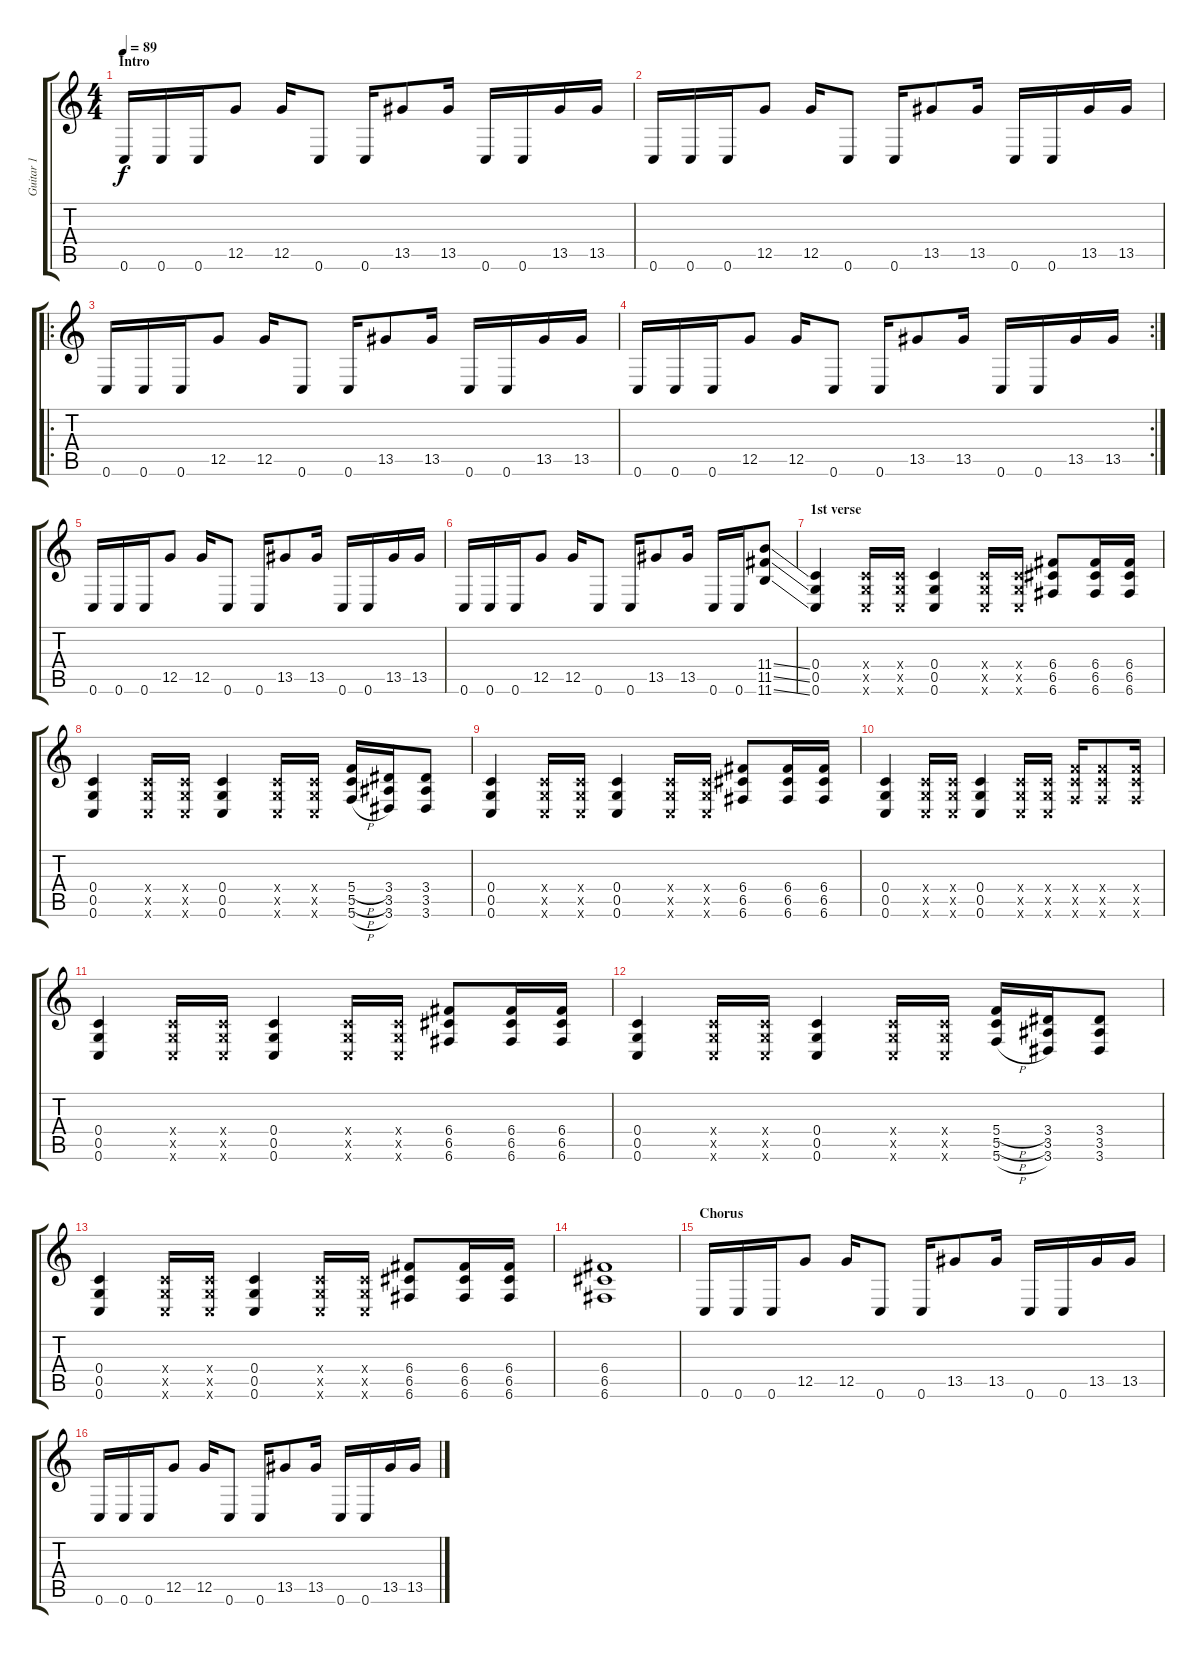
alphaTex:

\track ("Guitar 1" "Guitar 1") {instrument distortionguitar}
\staff {score tabs}
\tuning (D4 A3 F3 C3 G2 C2) {hide}
\ts (4 4)
\section ("" "Intro")
\tempo 89
\clef g2
\ks c
0.6.16{dy f instrument distortionguitar} 0.6.16 0.6.16 12.5.8 12.5.16 0.6.8 0.6.16 13.5.8 13.5.16 0.6.16 0.6.16 13.5.16 13.5.16 |
0.6.16 0.6.16 0.6.16 12.5.8 12.5.16 0.6.8 0.6.16 13.5.8 13.5.16 0.6.16 0.6.16 13.5.16 13.5.16 |
\ro
0.6.16 0.6.16 0.6.16 12.5.8 12.5.16 0.6.8 0.6.16 13.5.8 13.5.16 0.6.16 0.6.16 13.5.16 13.5.16 |
\rc 2
0.6.16 0.6.16 0.6.16 12.5.8 12.5.16 0.6.8 0.6.16 13.5.8 13.5.16 0.6.16 0.6.16 13.5.16 13.5.16 |
0.6.16 0.6.16 0.6.16 12.5.8 12.5.16 0.6.8 0.6.16 13.5.8 13.5.16 0.6.16 0.6.16 13.5.16 13.5.16 |
0.6.16 0.6.16 0.6.16 12.5.8 12.5.16 0.6.8 0.6.16 13.5.8 13.5.16 0.6.16 0.6.16 (11.4{ss} 11.5{ss} 11.6{ss}).8 |
\section ("" "1st verse")
(0.4 0.5 0.6).4 (0.4{x} 0.5{x} 0.6{x}).16 (0.4{x} 0.5{x} 0.6{x}).16 (0.4 0.5 0.6).4 (0.4{x} 0.5{x} 0.6{x}).16 (0.4{x} 0.5{x} 0.6{x}).16 (6.4 6.5 6.6).8 (6.4 6.5 6.6).16 (6.4 6.5 6.6).16 |
(0.4 0.5 0.6).4 (0.4{x} 0.5{x} 0.6{x}).16 (0.4{x} 0.5{x} 0.6{x}).16 (0.4 0.5 0.6).4 (0.4{x} 0.5{x} 0.6{x}).16 (0.4{x} 0.5{x} 0.6{x}).16 (5.4{h} 5.5{h} 5.6{h}).16 (3.4 3.5 3.6).16 (3.4 3.5 3.6).8 |
(0.4 0.5 0.6).4 (0.4{x} 0.5{x} 0.6{x}).16 (0.4{x} 0.5{x} 0.6{x}).16 (0.4 0.5 0.6).4 (0.4{x} 0.5{x} 0.6{x}).16 (0.4{x} 0.5{x} 0.6{x}).16 (6.4 6.5 6.6).8 (6.4 6.5 6.6).16 (6.4 6.5 6.6).16 |
(0.4 0.5 0.6).4 (0.4{x} 0.5{x} 0.6{x}).16 (0.4{x} 0.5{x} 0.6{x}).16 (0.4 0.5 0.6).4 (0.4{x} 0.5{x} 0.6{x}).16 (0.4{x} 0.5{x} 0.6{x}).16 (5.4{x} 5.5{x} 5.6{x}).16 (5.4{x} 5.5{x} 5.6{x}).8 (5.4{x} 5.5{x} 5.6{x}).16 |
(0.4 0.5 0.6).4 (0.4{x} 0.5{x} 0.6{x}).16 (0.4{x} 0.5{x} 0.6{x}).16 (0.4 0.5 0.6).4 (0.4{x} 0.5{x} 0.6{x}).16 (0.4{x} 0.5{x} 0.6{x}).16 (6.4 6.5 6.6).8 (6.4 6.5 6.6).16 (6.4 6.5 6.6).16 |
(0.4 0.5 0.6).4 (0.4{x} 0.5{x} 0.6{x}).16 (0.4{x} 0.5{x} 0.6{x}).16 (0.4 0.5 0.6).4 (0.4{x} 0.5{x} 0.6{x}).16 (0.4{x} 0.5{x} 0.6{x}).16 (5.4{h} 5.5{h} 5.6{h}).16 (3.4 3.5 3.6).16 (3.4 3.5 3.6).8 |
(0.4 0.5 0.6).4 (0.4{x} 0.5{x} 0.6{x}).16 (0.4{x} 0.5{x} 0.6{x}).16 (0.4 0.5 0.6).4 (0.4{x} 0.5{x} 0.6{x}).16 (0.4{x} 0.5{x} 0.6{x}).16 (6.4 6.5 6.6).8 (6.4 6.5 6.6).16 (6.4 6.5 6.6).16 |
(6.4 6.5 6.6).1 |
\section ("" "Chorus")
0.6.16 0.6.16 0.6.16 12.5.8 12.5.16 0.6.8 0.6.16 13.5.8 13.5.16 0.6.16 0.6.16 13.5.16 13.5.16 |
0.6.16 0.6.16 0.6.16 12.5.8 12.5.16 0.6.8 0.6.16 13.5.8 13.5.16 0.6.16 0.6.16 13.5.16 13.5.16
